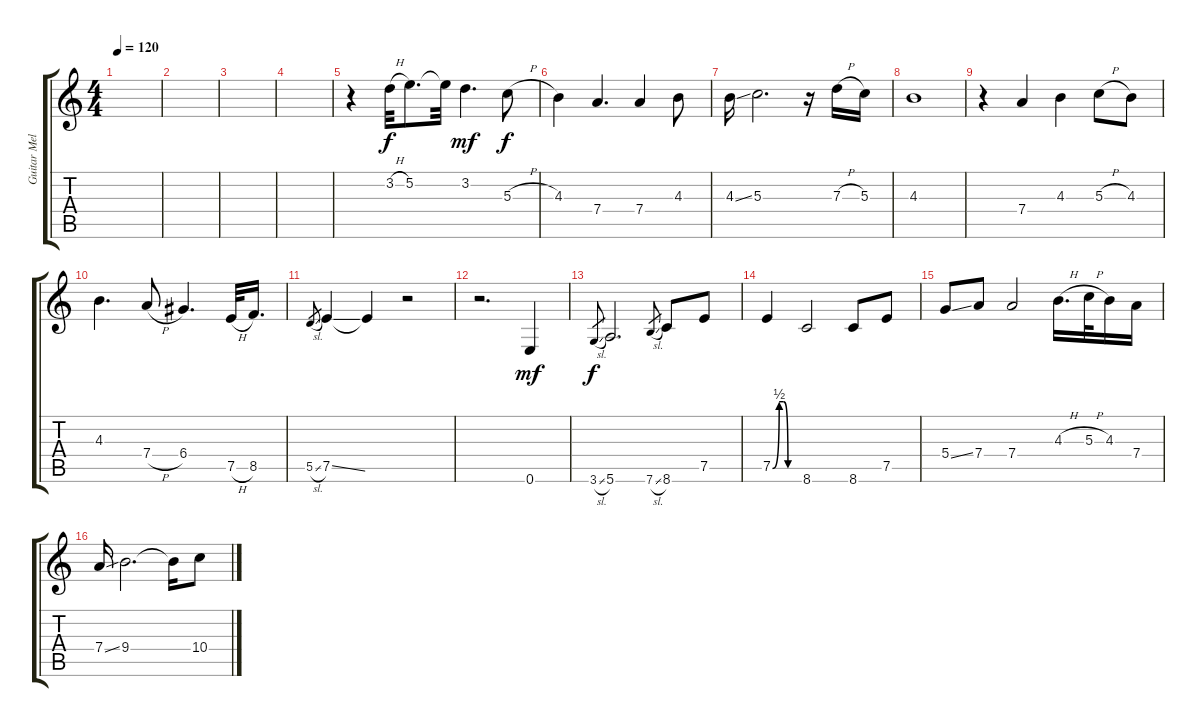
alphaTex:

\track ("Guitar Melody" "Guitar Mel") {instrument acousticguitarsteel}
\staff {score tabs}
\tuning (E4 B3 G3 D3 A2 E2) {hide}
\ts (4 4)
\tempo 120
\tempo 110
\tempo 120
\clef g2
\ks c
|
|
|
|
r.4 3.2{h}.32 5.2.8{d dy f} 5.2{t}.32 3.2.4{d dy mf} 5.3{h}.8{dy f} |
4.3.4 7.4.4{d} 7.4.4 4.3.8 |
4.3{ss}.16 5.3.2{d} r.16 7.3{h}.16 5.3.16 |
4.3.1 |
r.4 7.4.4 4.3.4 5.3{h}.8 4.3.8 |
4.3.4{d} 7.4{h}.8 6.4.4{d} 7.5{h}.32 8.5.16{d} |
5.5{sl}.8{gr} 7.5{ss}.4 7.5{t}.4 r.2 |
r.2{d} 0.6.4{dy mf} |
3.6{sl}.8{gr dy f} 5.6.2{d} 7.6{sl}.8{gr} 8.6.8 7.5.8 |
7.5{be (custom 0 0 15 2 25 2 35 0 60 0)}.4 8.6.2 8.6.8 7.5.8 |
5.4{ss}.8 7.4.8 7.4.2 4.3{h}.16{d} 5.3{h}.32 4.3.16 7.4.16 |
7.4{ss}.16 9.4.2{d} 9.4{t}.16 10.4{ss}.8
